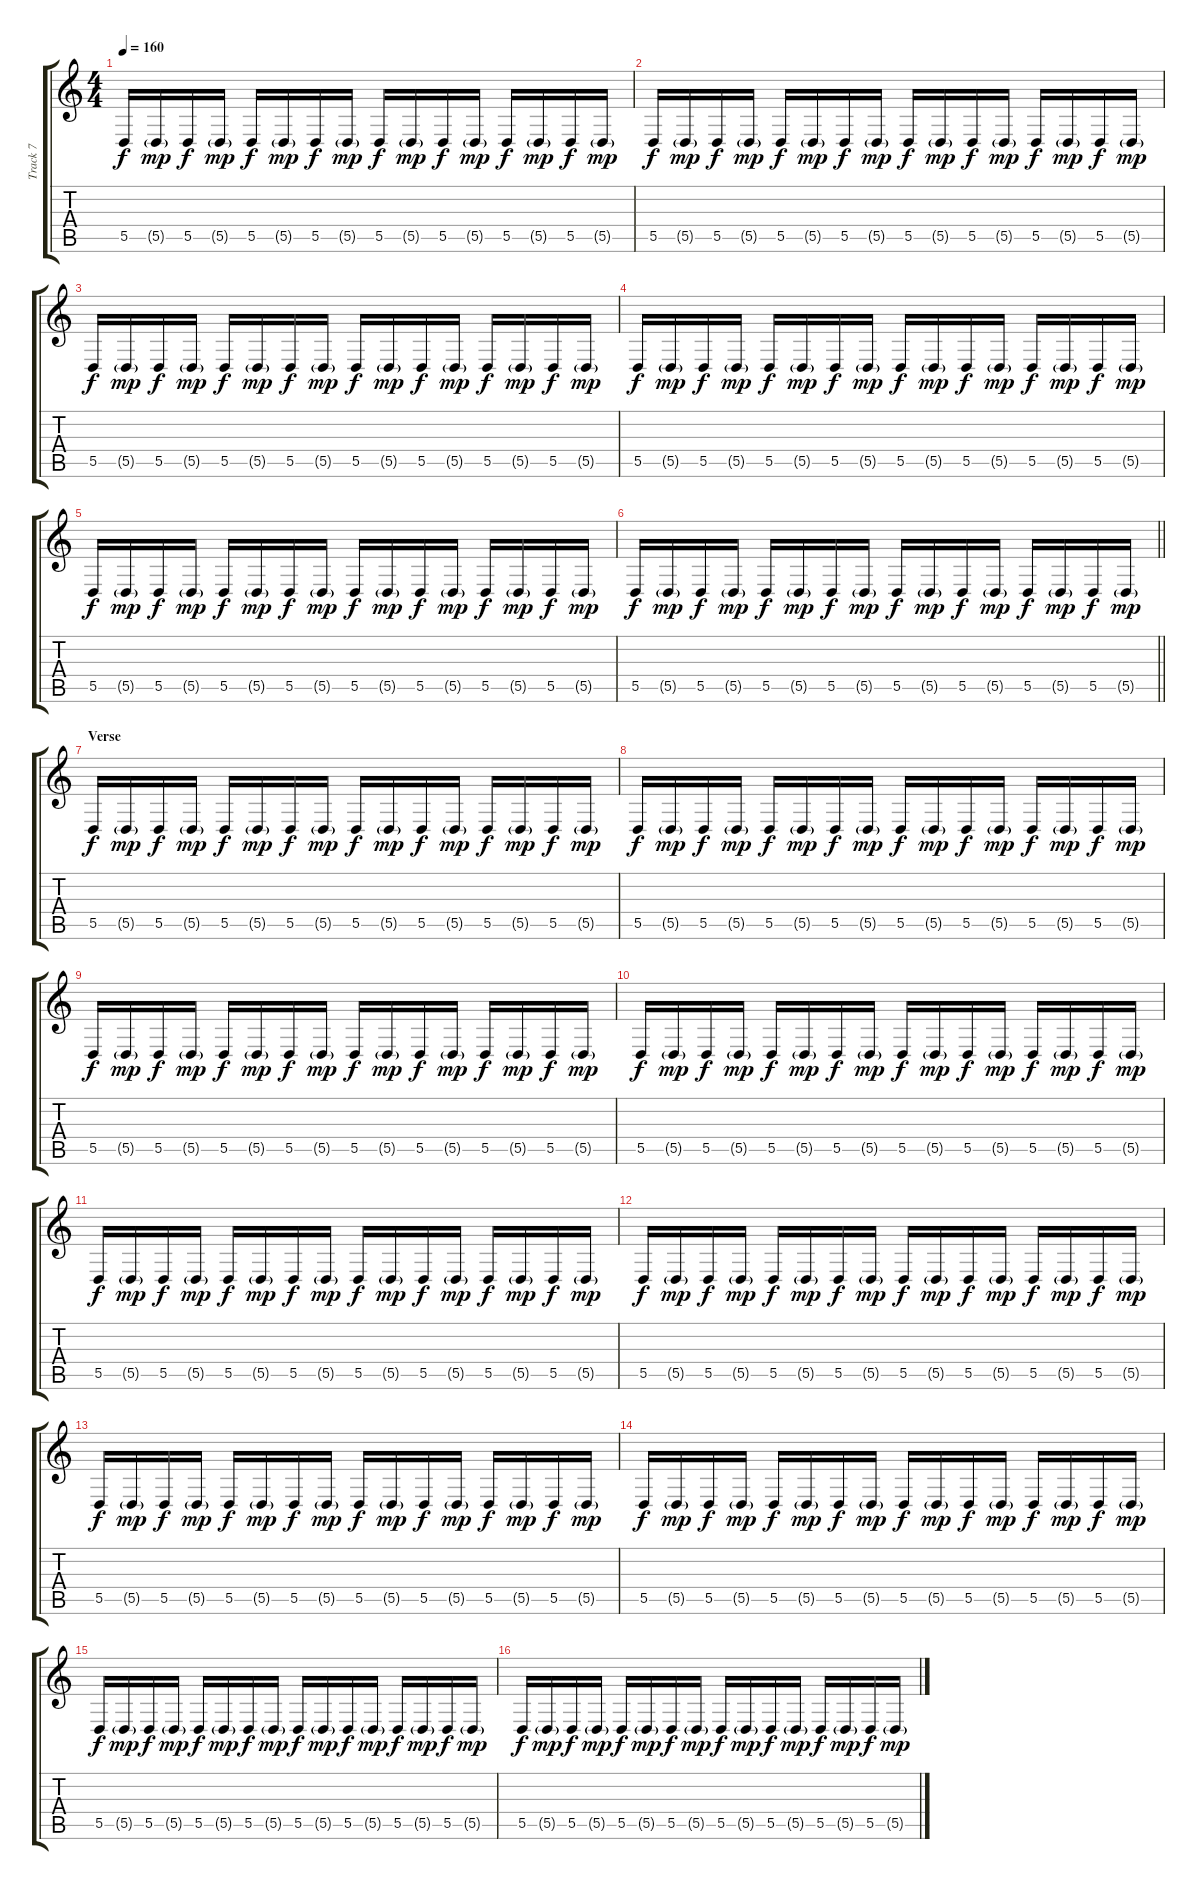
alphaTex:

\track ("Track 7" "Track 7") {instrument lead2sawtooth}
\staff {score tabs}
\tuning (E4 B3 G3 D3 A2 E2) {hide}
\ts (4 4)
\tempo 160
\clef g2
\ks c
5.5.16{dy f} 5.5{g}.16{dy mp} 5.5.16{dy f} 5.5{g}.16{dy mp} 5.5.16{dy f} 5.5{g}.16{dy mp} 5.5.16{dy f} 5.5{g}.16{dy mp} 5.5.16{dy f} 5.5{g}.16{dy mp} 5.5.16{dy f} 5.5{g}.16{dy mp} 5.5.16{dy f} 5.5{g}.16{dy mp} 5.5.16{dy f} 5.5{g}.16{dy mp} |
5.5.16{dy f} 5.5{g}.16{dy mp} 5.5.16{dy f} 5.5{g}.16{dy mp} 5.5.16{dy f} 5.5{g}.16{dy mp} 5.5.16{dy f} 5.5{g}.16{dy mp} 5.5.16{dy f} 5.5{g}.16{dy mp} 5.5.16{dy f} 5.5{g}.16{dy mp} 5.5.16{dy f} 5.5{g}.16{dy mp} 5.5.16{dy f} 5.5{g}.16{dy mp} |
5.5.16{dy f} 5.5{g}.16{dy mp} 5.5.16{dy f} 5.5{g}.16{dy mp} 5.5.16{dy f} 5.5{g}.16{dy mp} 5.5.16{dy f} 5.5{g}.16{dy mp} 5.5.16{dy f} 5.5{g}.16{dy mp} 5.5.16{dy f} 5.5{g}.16{dy mp} 5.5.16{dy f} 5.5{g}.16{dy mp} 5.5.16{dy f} 5.5{g}.16{dy mp} |
5.5.16{dy f} 5.5{g}.16{dy mp} 5.5.16{dy f} 5.5{g}.16{dy mp} 5.5.16{dy f} 5.5{g}.16{dy mp} 5.5.16{dy f} 5.5{g}.16{dy mp} 5.5.16{dy f} 5.5{g}.16{dy mp} 5.5.16{dy f} 5.5{g}.16{dy mp} 5.5.16{dy f} 5.5{g}.16{dy mp} 5.5.16{dy f} 5.5{g}.16{dy mp} |
5.5.16{dy f} 5.5{g}.16{dy mp} 5.5.16{dy f} 5.5{g}.16{dy mp} 5.5.16{dy f} 5.5{g}.16{dy mp} 5.5.16{dy f} 5.5{g}.16{dy mp} 5.5.16{dy f} 5.5{g}.16{dy mp} 5.5.16{dy f} 5.5{g}.16{dy mp} 5.5.16{dy f} 5.5{g}.16{dy mp} 5.5.16{dy f} 5.5{g}.16{dy mp} |
\barLineRight lightlight
5.5.16{dy f} 5.5{g}.16{dy mp} 5.5.16{dy f} 5.5{g}.16{dy mp} 5.5.16{dy f} 5.5{g}.16{dy mp} 5.5.16{dy f} 5.5{g}.16{dy mp} 5.5.16{dy f} 5.5{g}.16{dy mp} 5.5.16{dy f} 5.5{g}.16{dy mp} 5.5.16{dy f} 5.5{g}.16{dy mp} 5.5.16{dy f} 5.5{g}.16{dy mp} |
\section ("" "Verse")
5.5.16{dy f} 5.5{g}.16{dy mp} 5.5.16{dy f} 5.5{g}.16{dy mp} 5.5.16{dy f} 5.5{g}.16{dy mp} 5.5.16{dy f} 5.5{g}.16{dy mp} 5.5.16{dy f} 5.5{g}.16{dy mp} 5.5.16{dy f} 5.5{g}.16{dy mp} 5.5.16{dy f} 5.5{g}.16{dy mp} 5.5.16{dy f} 5.5{g}.16{dy mp} |
5.5.16{dy f} 5.5{g}.16{dy mp} 5.5.16{dy f} 5.5{g}.16{dy mp} 5.5.16{dy f} 5.5{g}.16{dy mp} 5.5.16{dy f} 5.5{g}.16{dy mp} 5.5.16{dy f} 5.5{g}.16{dy mp} 5.5.16{dy f} 5.5{g}.16{dy mp} 5.5.16{dy f} 5.5{g}.16{dy mp} 5.5.16{dy f} 5.5{g}.16{dy mp} |
5.5.16{dy f} 5.5{g}.16{dy mp} 5.5.16{dy f} 5.5{g}.16{dy mp} 5.5.16{dy f} 5.5{g}.16{dy mp} 5.5.16{dy f} 5.5{g}.16{dy mp} 5.5.16{dy f} 5.5{g}.16{dy mp} 5.5.16{dy f} 5.5{g}.16{dy mp} 5.5.16{dy f} 5.5{g}.16{dy mp} 5.5.16{dy f} 5.5{g}.16{dy mp} |
5.5.16{dy f} 5.5{g}.16{dy mp} 5.5.16{dy f} 5.5{g}.16{dy mp} 5.5.16{dy f} 5.5{g}.16{dy mp} 5.5.16{dy f} 5.5{g}.16{dy mp} 5.5.16{dy f} 5.5{g}.16{dy mp} 5.5.16{dy f} 5.5{g}.16{dy mp} 5.5.16{dy f} 5.5{g}.16{dy mp} 5.5.16{dy f} 5.5{g}.16{dy mp} |
5.5.16{dy f} 5.5{g}.16{dy mp} 5.5.16{dy f} 5.5{g}.16{dy mp} 5.5.16{dy f} 5.5{g}.16{dy mp} 5.5.16{dy f} 5.5{g}.16{dy mp} 5.5.16{dy f} 5.5{g}.16{dy mp} 5.5.16{dy f} 5.5{g}.16{dy mp} 5.5.16{dy f} 5.5{g}.16{dy mp} 5.5.16{dy f} 5.5{g}.16{dy mp} |
5.5.16{dy f} 5.5{g}.16{dy mp} 5.5.16{dy f} 5.5{g}.16{dy mp} 5.5.16{dy f} 5.5{g}.16{dy mp} 5.5.16{dy f} 5.5{g}.16{dy mp} 5.5.16{dy f} 5.5{g}.16{dy mp} 5.5.16{dy f} 5.5{g}.16{dy mp} 5.5.16{dy f} 5.5{g}.16{dy mp} 5.5.16{dy f} 5.5{g}.16{dy mp} |
5.5.16{dy f} 5.5{g}.16{dy mp} 5.5.16{dy f} 5.5{g}.16{dy mp} 5.5.16{dy f} 5.5{g}.16{dy mp} 5.5.16{dy f} 5.5{g}.16{dy mp} 5.5.16{dy f} 5.5{g}.16{dy mp} 5.5.16{dy f} 5.5{g}.16{dy mp} 5.5.16{dy f} 5.5{g}.16{dy mp} 5.5.16{dy f} 5.5{g}.16{dy mp} |
5.5.16{dy f} 5.5{g}.16{dy mp} 5.5.16{dy f} 5.5{g}.16{dy mp} 5.5.16{dy f} 5.5{g}.16{dy mp} 5.5.16{dy f} 5.5{g}.16{dy mp} 5.5.16{dy f} 5.5{g}.16{dy mp} 5.5.16{dy f} 5.5{g}.16{dy mp} 5.5.16{dy f} 5.5{g}.16{dy mp} 5.5.16{dy f} 5.5{g}.16{dy mp} |
5.5.16{dy f} 5.5{g}.16{dy mp} 5.5.16{dy f} 5.5{g}.16{dy mp} 5.5.16{dy f} 5.5{g}.16{dy mp} 5.5.16{dy f} 5.5{g}.16{dy mp} 5.5.16{dy f} 5.5{g}.16{dy mp} 5.5.16{dy f} 5.5{g}.16{dy mp} 5.5.16{dy f} 5.5{g}.16{dy mp} 5.5.16{dy f} 5.5{g}.16{dy mp} |
5.5.16{dy f} 5.5{g}.16{dy mp} 5.5.16{dy f} 5.5{g}.16{dy mp} 5.5.16{dy f} 5.5{g}.16{dy mp} 5.5.16{dy f} 5.5{g}.16{dy mp} 5.5.16{dy f} 5.5{g}.16{dy mp} 5.5.16{dy f} 5.5{g}.16{dy mp} 5.5.16{dy f} 5.5{g}.16{dy mp} 5.5.16{dy f} 5.5{g}.16{dy mp}
